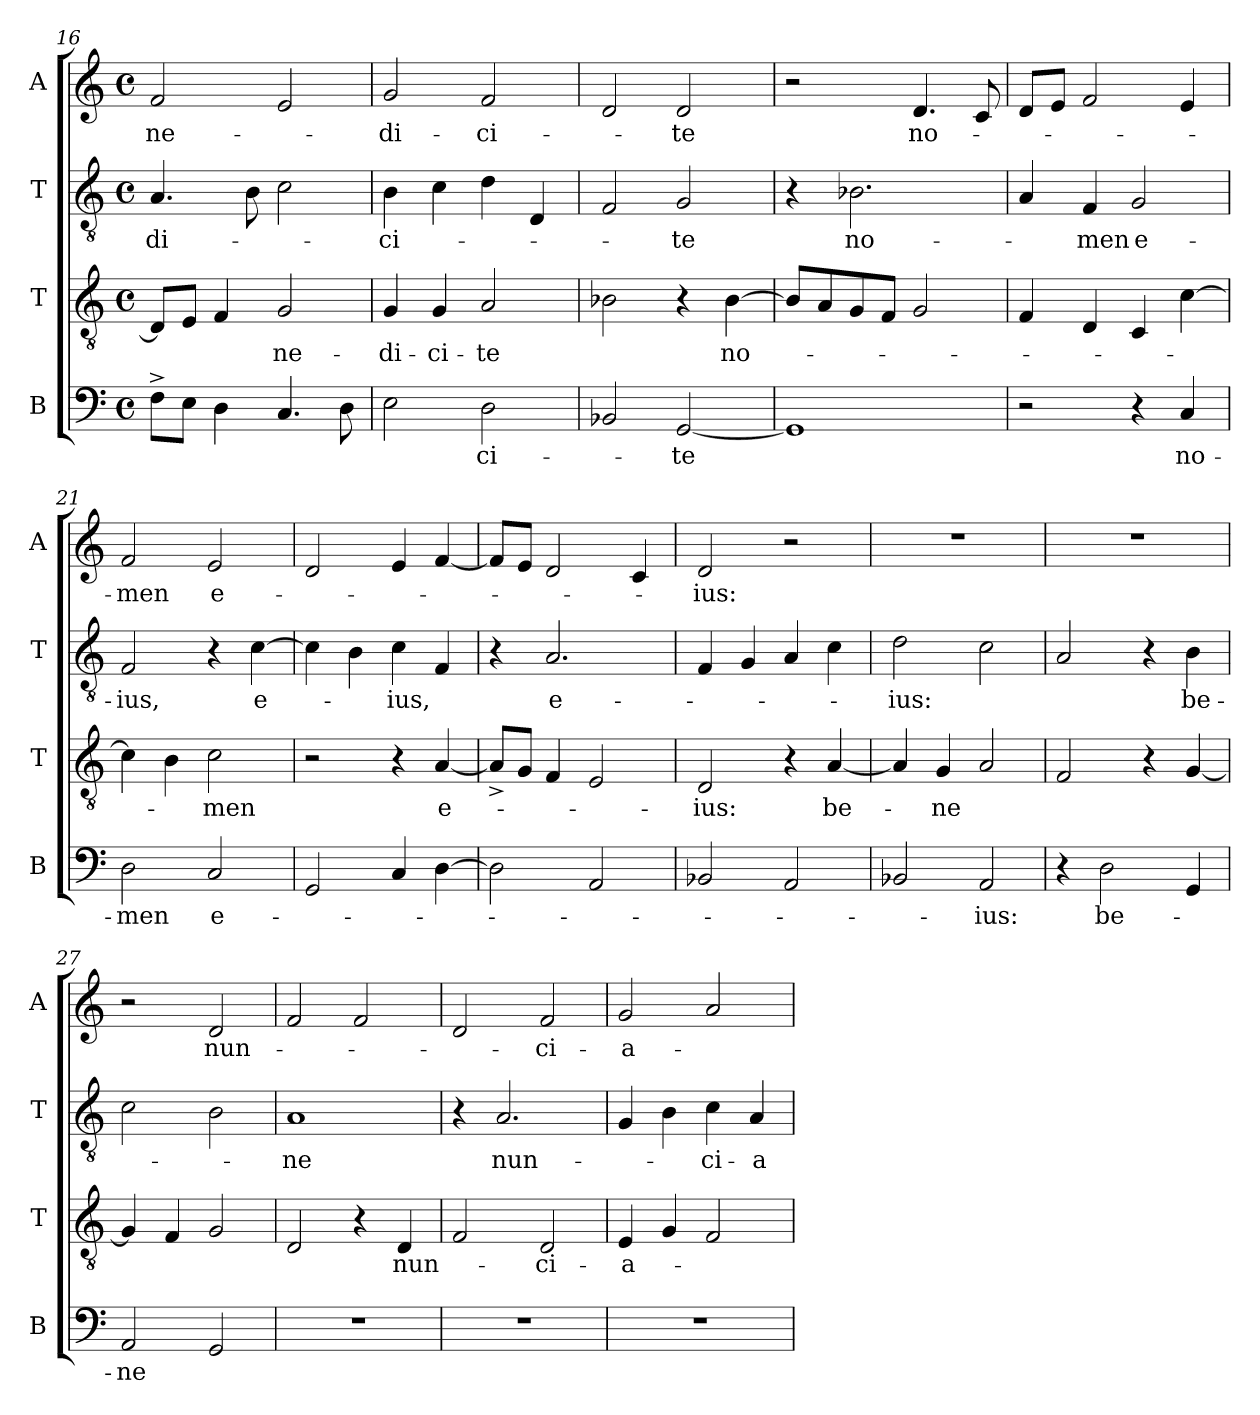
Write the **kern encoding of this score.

**kern	**text	**kern	**text	**kern	**text	**kern	**text
*part4	*part4	*part3	*part3	*part2	*part2	*part1	*part1
*staff4	*staff4	*staff3	*staff3	*staff2	*staff2	*staff1	*staff1
*I"B	*	*I"T	*	*I"T	*	*I"A	*
*I'B	*	*I'T	*	*I'T	*	*I'A	*
*clefF4	*	*clefGv2	*	*clefGv2	*	*clefG2	*
*k[]	*	*k[]	*	*k[]	*	*k[]	*
*C:	*	*C:	*	*C:	*	*C:	*
*M4/4	*	*M4/4	*	*M4/4	*	*M4/4	*
*met(c)	*	*met(c)	*	*met(c)	*	*met(c)	*
=16	=16	=16	=16	=16	=16	=16	=16
!	!	!	!	!	!LO:LY:b	!	!LO:LY:b
8F^>\L	.	8D/L]	.	4.A/	-di-	2f/	-ne-
8E\J	.	8E/J	.	.	.	.	.
4D\	.	4F/	.	.	.	.	.
.	.	.	.	8B\	.	.	.
!	!	!	!LO:LY:b	!	!	!	!
4.C/	.	2G/	-ne-	2c\	.	2e/	.
8D\	.	.	.	.	.	.	.
=17	=17	=17	=17	=17	=17	=17	=17
!	!	!	!LO:LY:b	!	!LO:LY:b	!	!LO:LY:b
2E\	.	4G/	-di-	4B\	-ci-	2g/	-di-
!	!	!	!LO:LY:b	!	!	!	!
.	.	4G/	-ci-	4c\	.	.	.
!	!LO:LY:b	!	!LO:LY:b	!	!	!	!LO:LY:b
2D\	-ci-	2A/	-te	4d\	.	2f/	-ci-
.	.	.	.	4D/	.	.	.
!!LO:PB:g=z
=18	=18	=18	=18	=18	=18	=18	=18
2BB-X/	.	2B-X\	.	2F/	.	2d/	.
!	!LO:LY:b	!	!	!	!LO:LY:b	!	!LO:LY:b
[<2GG/	-te	4r	.	2G/	-te	2d/	-te
!	!	!	!LO:LY:b	!	!	!	!
.	.	[>4B-\	no-	.	.	.	.
=19	=19	=19	=19	=19	=19	=19	=19
1GG]	.	8B-/L]	.	4r	.	2r	.
.	.	8A/	.	.	.	.	.
!	!	!	!	!	!LO:LY:b	!	!
.	.	8G/	.	2.B-X\	no-	.	.
.	.	8F/J	.	.	.	.	.
!	!	!	!	!	!	!	!LO:LY:b
.	.	2G/	.	.	.	4.d/	no-
.	.	.	.	.	.	8c/	.
=20	=20	=20	=20	=20	=20	=20	=20
2r	.	4F/	.	4A/	.	8d/L	.
.	.	.	.	.	.	8e/J	.
!	!	!	!	!	!LO:LY:b	!	!
.	.	4D/	.	4F/	-men	2f/	.
!	!	!	!	!	!LO:LY:b	!	!
4r	.	4C/	.	2G/	e-	.	.
!	!LO:LY:b	!	!	!	!	!	!
4C/	no-	[>4c\	.	.	.	4e/	.
=21	=21	=21	=21	=21	=21	=21	=21
!	!LO:LY:b	!	!	!	!LO:LY:b	!	!LO:LY:b
2D\	-men	4c\]	.	2F/	-ius,	2f/	-men
.	.	4B\	.	.	.	.	.
!	!LO:LY:b	!	!LO:LY:b	!	!	!	!LO:LY:b
2C/	e-	2c\	-men	4r	.	2e/	e-
!	!	!	!	!	!LO:LY:b	!	!
.	.	.	.	[>4c\	e-	.	.
=22	=22	=22	=22	=22	=22	=22	=22
2GG/	.	2r	.	4c\]	.	2d/	.
.	.	.	.	4B\	.	.	.
!	!	!	!	!	!LO:LY:b	!	!
4C/	.	4r	.	4c\	-ius,	4e/	.
!	!	!	!LO:LY:b	!	!	!	!
[>4D\	.	[<4A/	e-	4F/	.	[<4f/	.
=23	=23	=23	=23	=23	=23	=23	=23
2D\]	.	8A^</L]	.	4r	.	8f/L]	.
.	.	8G/J	.	.	.	8e/J	.
!	!	!	!	!	!LO:LY:b	!	!
.	.	4F/	.	2.A/	e-	2d/	.
2AA/	.	2E/	.	.	.	.	.
.	.	.	.	.	.	4c/	.
=24	=24	=24	=24	=24	=24	=24	=24
!	!	!	!LO:LY:b	!	!	!	!LO:LY:b
2BB-X/	.	2D/	-ius:	4F/	.	2d/	-ius:
.	.	.	.	4G/	.	.	.
2AA/	.	4r	.	4A/	.	2r	.
!	!	!	!LO:LY:b	!	!	!	!
.	.	[<4A/	be-	4c\	.	.	.
!!LO:LB:g=z
=25	=25	=25	=25	=25	=25	=25	=25
!	!	!	!	!	!LO:LY:b	!	!
2BB-X/	.	4A/]	.	2d\	-ius:	1r	.
!	!	!	!LO:LY:b	!	!	!	!
.	.	4G/	-ne	.	.	.	.
!	!LO:LY:b	!	!	!	!	!	!
2AA/	-ius:	2A/	.	2c\	.	.	.
=26	=26	=26	=26	=26	=26	=26	=26
4r	.	2F/	.	2A/	.	1r	.
!	!LO:LY:b	!	!	!	!	!	!
2D\	be-	.	.	.	.	.	.
.	.	4r	.	4r	.	.	.
!	!	!	!	!	!LO:LY:b	!	!
4GG/	.	[<4G/	.	4B\	be-	.	.
=27	=27	=27	=27	=27	=27	=27	=27
!	!LO:LY:b	!	!	!	!	!	!
2AA/	-ne	4G/]	.	2c\	.	2r	.
.	.	4F/	.	.	.	.	.
!	!	!	!	!	!	!	!LO:LY:b
2GG/	.	2G/	.	2B\	.	2d/	nun-
=28	=28	=28	=28	=28	=28	=28	=28
!	!	!	!	!	!LO:LY:b	!	!
1r	.	2D/	.	1A	-ne	2f/	.
.	.	4r	.	.	.	2f/	.
!	!	!	!LO:LY:b	!	!	!	!
.	.	4D/	nun-	.	.	.	.
=29	=29	=29	=29	=29	=29	=29	=29
1r	.	2F/	.	4r	.	2d/	.
!	!	!	!	!	!LO:LY:b	!	!
.	.	.	.	2.A/	nun-	.	.
!	!	!	!LO:LY:b	!	!	!	!LO:LY:b
.	.	2D/	-ci-	.	.	2f/	-ci-
=30	=30	=30	=30	=30	=30	=30	=30
!	!	!	!LO:LY:b	!	!	!	!LO:LY:b
1r	.	4E/	-a-	4G/	.	2g/	-a-
.	.	4G/	.	4B\	.	.	.
!	!	!	!	!	!LO:LY:b	!	!
.	.	2F/	.	4c\	-ci-	2a/	.
!	!	!	!	!	!LO:LY:b	!	!
.	.	.	.	4A/	-a-	.	.
=	=	=	=	=	=	=	=
*-	*-	*-	*-	*-	*-	*-	*-
